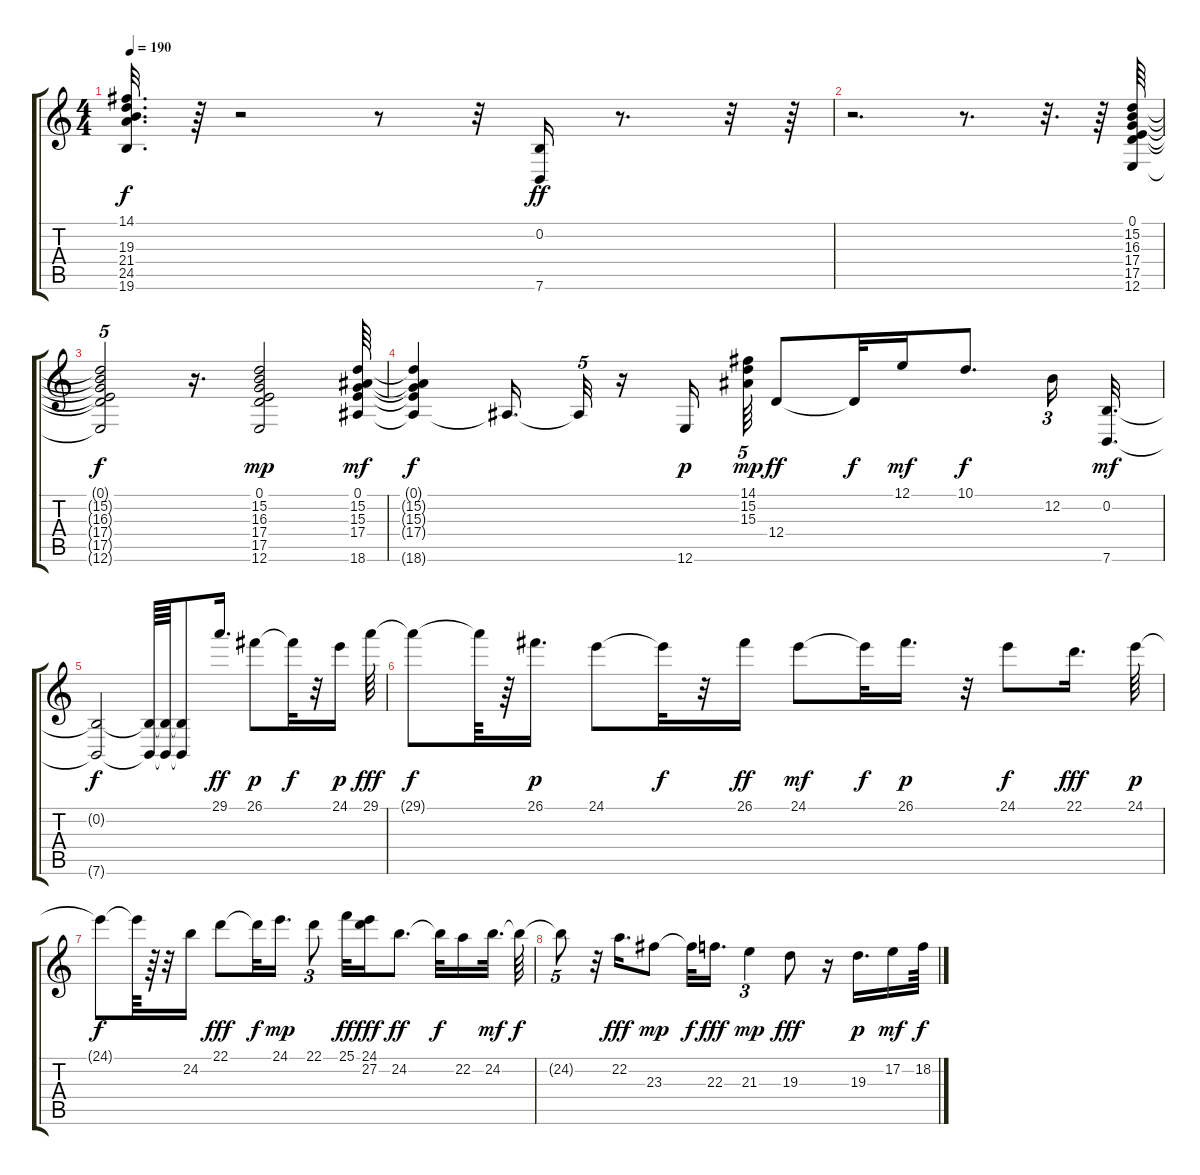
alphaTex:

\track "" {instrument acousticgrandpiano}
\staff {score tabs}
\tuning (E4 B3 G3 D3 A2 E2) {hide}
\ts (4 4)
\tempo 190
\clef g2
\ks c
(14.1{t} 19.3{t} 21.4{t} 24.5{t} 19.6{t}).32{d dy f} r.64 r.2 r.8 r.32 (0.2 7.6).16{dy ff} r.8{d} r.32 r.64 |
r.2{d} r.8{d} r.32{d} r.64 (0.1 15.2 16.3 17.4 17.5 12.6).64 |
(0.1{t} 15.2{t} 16.3{t} 17.4{t} 17.5{t} 12.6{t}).2{tu (5 4) dy f} r.16{d} (0.1 15.2 16.3 17.4 17.5 12.6).2{dy mp} (0.1 15.2 15.3 17.4 18.6).64{dy mf} |
(0.1{t} 15.2{t} 15.3{t} 17.4{t} 18.6{t}).4{dy f} 18.6{t}.16{d} 18.6{t}.32{tu (5 4)} r.16 12.6.16{dy p} (14.1 15.2 15.3).64{tu (5 4) dy mp} 12.4.8{dy ff} 12.4{t}.32{dy f} 12.1.16{dy mf} 10.1.8{d dy f} 12.2.16{tu (3 2)} (0.2 7.6).32{d dy mf} |
(0.2{t} 7.6{t}).2{dy f} (0.2{t} 7.6{t}).64 (0.2{t} 7.6{t}).64 (0.2{t} 7.6{t}).8 29.1.16{d dy ff} 26.1.8{dy p} 26.1{t}.32{dy f} r.32 24.1.16{dy p} 29.1.64{dy fff} |
29.1{t}.8{dy f} 29.1{t}.64 r.64 26.1.16{d dy p} 24.1.8 24.1{t}.32{dy f} r.32 26.1.16{dy ff} 24.1.8{dy mf} 24.1{t}.32{dy f} 26.1.16{d dy p} r.32 24.1.8{dy f} 22.1.16{d dy fff} 24.1.64{dy p} |
24.1{t}.8{dy f} 24.1{t}.64 r.64 r.32 24.2.16 22.1.8{dy fff} 22.1{t}.32{dy f} 24.1.16{d dy mp} 22.1.8{tu (3 2)} 25.1.32{dy ff} (24.1 27.2).16{dy fff} 24.2.8{d dy ff} 24.2{t}.32{dy f} 22.2.16 24.2.32{d dy mf} 24.2{t}.64{dy f} |
24.2{t}.8{tu (5 4)} r.32 22.2.16{d dy fff} 23.3.8{dy mp} 23.3{t}.32{dy f} 22.3.16{d dy fff} 21.3.4{tu (3 2) dy mp} 19.3.8{dy fff} r.16 19.3.16{d dy p} 17.2.16{dy mf} 18.2.64{dy f}
